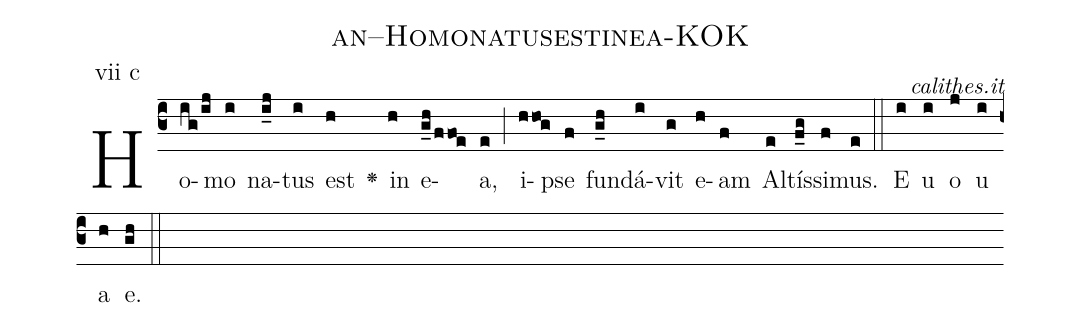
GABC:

name: an--Homonatusestinea-KOK;
commentary: calithes.it;
annotation: vii c;
%%
(c3) Ho(ig/ij)mo(i) na(i_j)tus(i) est(h) <v>\greheightstar</v>() in(h) e(g_h/ffoe)a,(e) (;) i(hhog)pse(f) fun(g_h)dá(i)vit(g) e(h)am(f) Al(e)tís(f_g)si(f)mus.(e) (::) E(i) u(i) o(j) u(i) a(h) e.(gh) (::)
